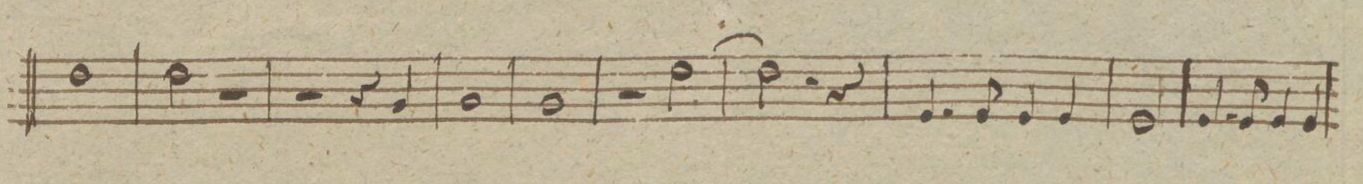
**kern	**dynam
*I"Clarino Primo in C.	*
*clefG2	*
*k[]	*
*met(c|)	*
*M2/2	*
1dd\	.
=35	=35
2dd\	.
2r	.
=36	=36
2r	.
4r	.
4g/	.
=37	=37
1g/	.
=38	=38
1g/	.
=39	=39
2r	.
[2dd\	.
=40	=40
2.dd\]	.
4r	.
=41	=41
4.e/	.
8e/	.
4e/	.
4e/	.
=42	=42
1e/	.
=43	=43
4.e/	.
8e/	.
4e/	.
4e/	.
=44	=44
*-	*-
